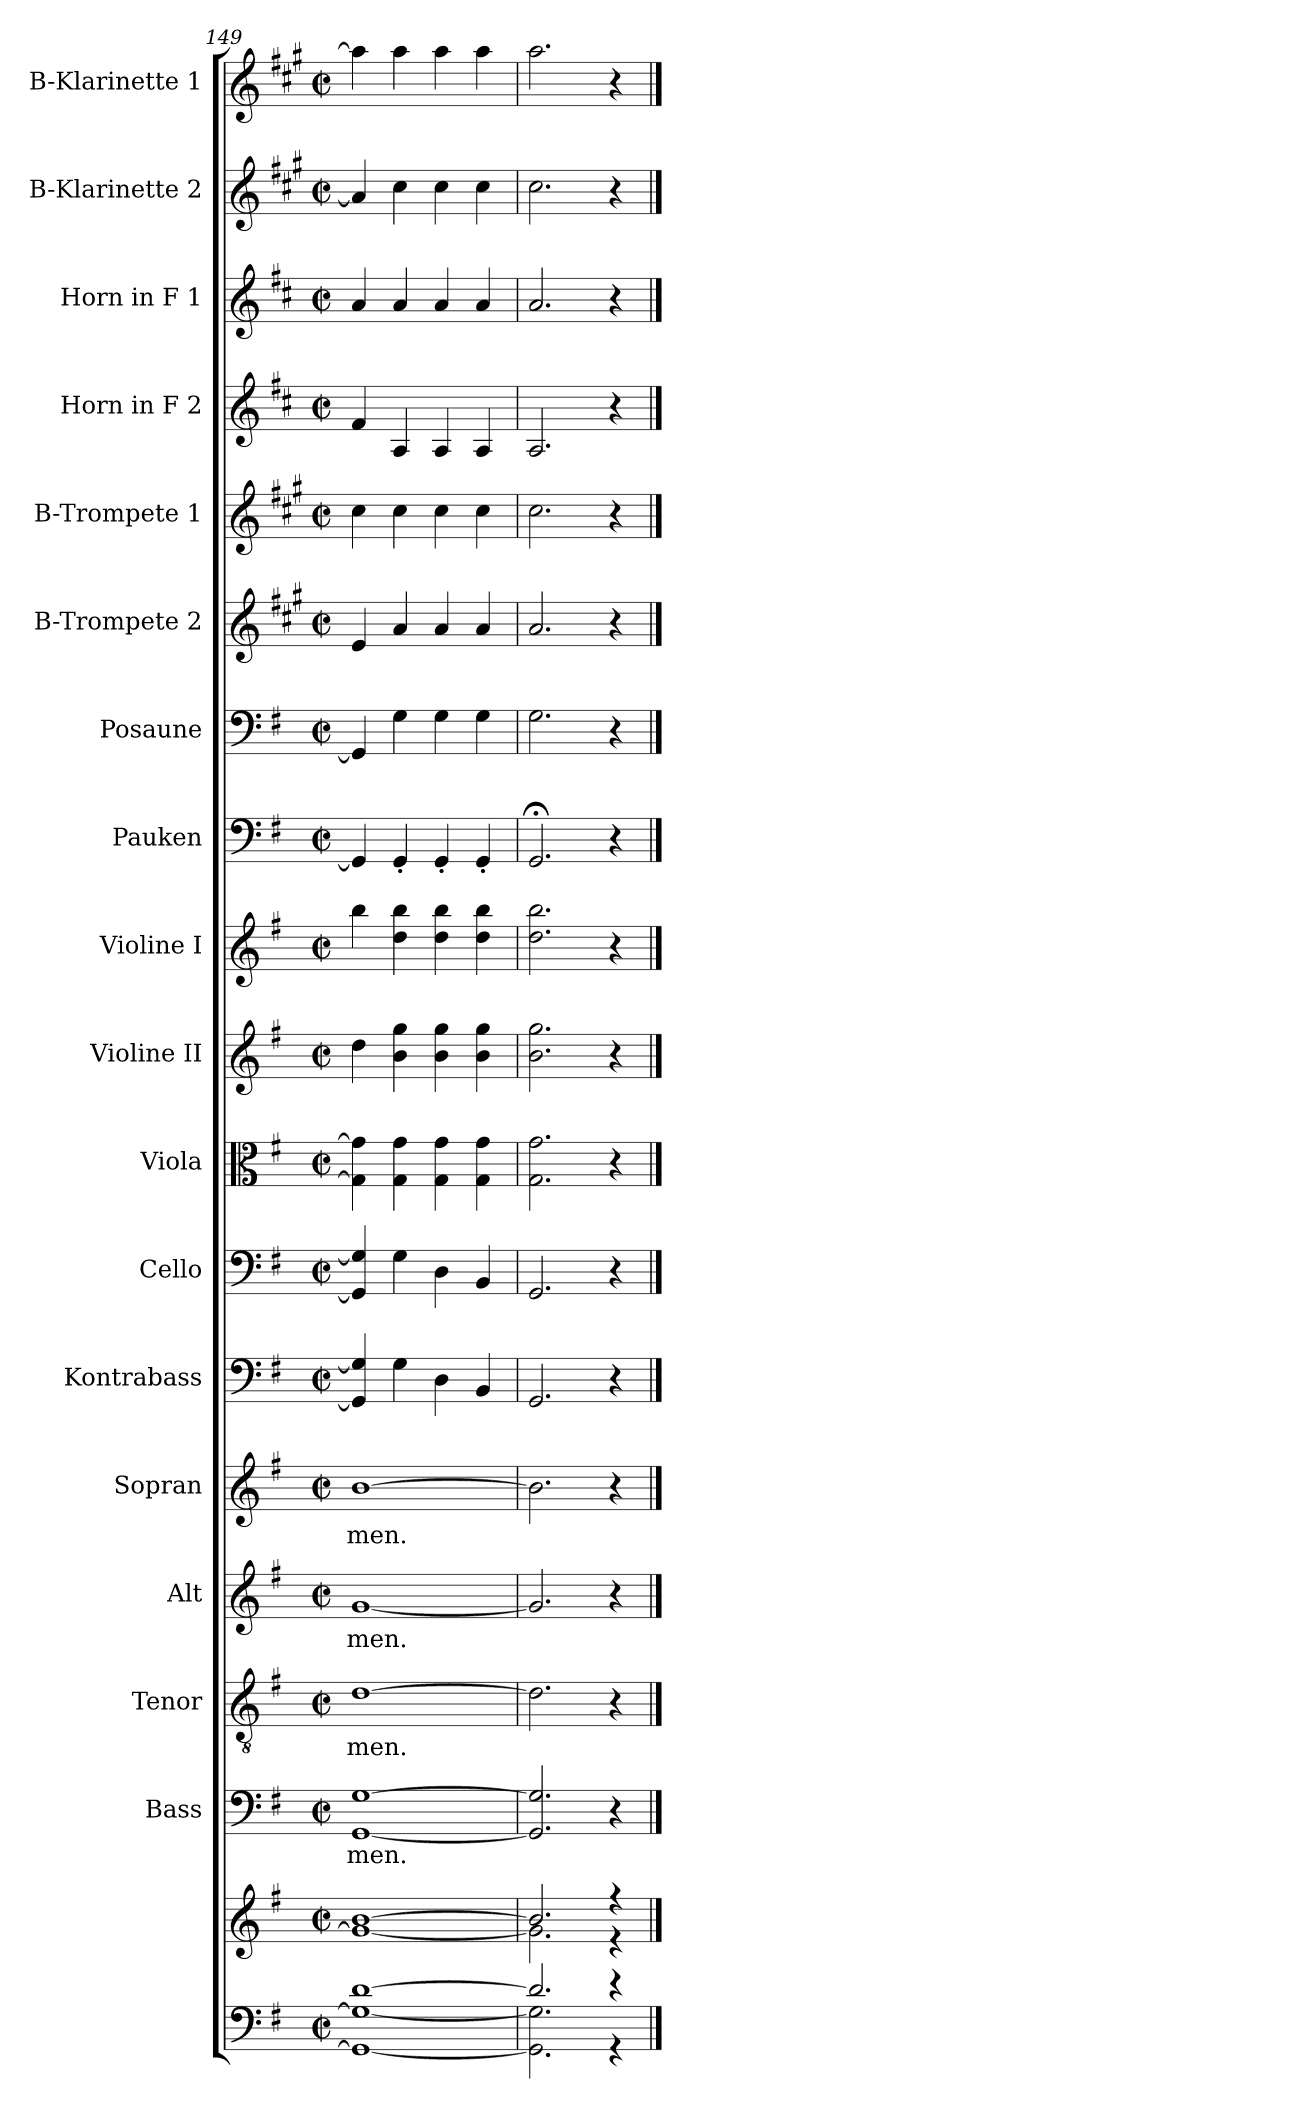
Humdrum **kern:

**kern	**kern	**kern	**text	**kern	**text	**kern	**text	**kern	**text	**kern	**kern	**kern	**kern	**kern	**kern	**kern	**kern	**kern	**kern	**kern	**kern	**kern
*part18	*part18	*part17	*part17	*part16	*part16	*part15	*part15	*part14	*part14	*part13	*part12	*part11	*part10	*part9	*part8	*part7	*part6	*part5	*part4	*part3	*part2	*part1
*staff19	*staff18	*staff17	*staff17	*staff16	*staff16	*staff15	*staff15	*staff14	*staff14	*staff13	*staff12	*staff11	*staff10	*staff9	*staff8	*staff7	*staff6	*staff5	*staff4	*staff3	*staff2	*staff1
*	*	*I"Bass	*	*I"Tenor	*	*I"Alt	*	*I"Sopran	*	*I"Kontrabass	*I"Cello	*I"Viola	*I"Violine II	*I"Violine I	*I"Pauken	*I"Posaune	*I"B-Trompete 2	*I"B-Trompete 1	*I"Horn in F 2	*I"Horn in F 1	*I"B-Klarinette 2	*I"B-Klarinette 1
*	*	*I'B.	*	*I'T.	*	*I'A.	*	*I'S.	*	*I'Kb.	*	*I'Vla.	*I'Vl. II	*I'Vl. I	*I'Pk.	*I'Pos.	*I'B Trp. 2	*I'B Trp. 1	*	*	*I'B Kl. 2	*I'B Kl. 1
*clefF4	*clefG2	*clefF4	*	*clefGv2	*	*clefG2	*	*clefG2	*	*clefF4	*clefF4	*clefC3	*clefG2	*clefG2	*clefF4	*clefF4	*clefG2	*clefG2	*clefG2	*clefG2	*clefG2	*clefG2
*	*	*	*	*	*	*	*	*	*	*ITrd7c12	*	*	*	*	*	*	*ITrd1c2	*ITrd1c2	*ITrd4c7	*ITrd4c7	*ITrd1c2	*ITrd1c2
*k[f#]	*k[f#]	*k[f#]	*	*k[f#]	*	*k[f#]	*	*k[f#]	*	*k[f#]	*k[f#]	*k[f#]	*k[f#]	*k[f#]	*k[f#]	*k[f#]	*k[f#]	*k[f#]	*k[f#]	*k[f#]	*k[f#]	*k[f#]
*G:	*G:	*G:	*	*G:	*	*G:	*	*G:	*	*G:	*G:	*G:	*G:	*G:	*G:	*G:	*G:	*G:	*G:	*G:	*G:	*G:
*M2/2	*M2/2	*M2/2	*	*M2/2	*	*M2/2	*	*M2/2	*	*M2/2	*M2/2	*M2/2	*M2/2	*M2/2	*M2/2	*M2/2	*M2/2	*M2/2	*M2/2	*M2/2	*M2/2	*M2/2
*met(c|)	*met(c|)	*met(c|)	*	*met(c|)	*	*met(c|)	*	*met(c|)	*	*met(c|)	*met(c|)	*met(c|)	*met(c|)	*met(c|)	*met(c|)	*met(c|)	*met(c|)	*met(c|)	*met(c|)	*met(c|)	*met(c|)	*met(c|)
=149	=149	=149	=149	=149	=149	=149	=149	=149	=149	=149	=149	=149	=149	=149	=149	=149	=149	=149	=149	=149	=149	=149
*^	*^	*	*	*	*	*	*	*	*	*	*	*	*	*	*	*	*	*	*	*	*	*
!	!	!	!	!	!LO:LY:b	!	!LO:LY:b	!	!LO:LY:b	!	!LO:LY:b	!	!	!	!	!	!	!	!	!	!	!	!	!
[>1d	1GG_ 1G_	[>1b	1g_	[1GG [1G	-men.	[1d	-men.	[1g	-men.	[1b	-men.	4GGG/] 4GG/]	4GG/] 4G/]	4G\] 4g\]	4dd\	4bb\	4GG/]	4GG/]	4d/	4b\	4B/	4d/	4g/]	4gg\]
.	.	.	.	.	.	.	.	.	.	.	.	4GG\	4G\	4G\ 4g\	4b\ 4gg\	4dd\ 4bb\	4GG'</	4G\	4g/	4b\	4D/	4d/	4b\	4gg\
.	.	.	.	.	.	.	.	.	.	.	.	4DD\	4D\	4G\ 4g\	4b\ 4gg\	4dd\ 4bb\	4GG'</	4G\	4g/	4b\	4D/	4d/	4b\	4gg\
.	.	.	.	.	.	.	.	.	.	.	.	4BBB/	4BB/	4G\ 4g\	4b\ 4gg\	4dd\ 4bb\	4GG'</	4G\	4g/	4b\	4D/	4d/	4b\	4gg\
=150	=150	=150	=150	=150	=150	=150	=150	=150	=150	=150	=150	=150	=150	=150	=150	=150	=150	=150	=150	=150	=150	=150	=150	=150
2.d/]	2.GG\] 2.G\]	2.b/]	2.g\]	2.GG/] 2.G/]	.	2.d\]	.	2.g/]	.	2.b\]	.	2.GGG/	2.GG/	2.G\ 2.g\	2.b\ 2.gg\	2.dd\ 2.bb\	2.GG;</	2.G\	2.g/	2.b\	2.D/	2.d/	2.b\	2.gg\
4r	4r	4r	4r	4r	.	4r	.	4r	.	4r	.	4r	4r	4r	4r	4r	4r	4r	4r	4r	4r	4r	4r	4r
*v	*v	*	*	*	*	*	*	*	*	*	*	*	*	*	*	*	*	*	*	*	*	*	*	*
*	*v	*v	*	*	*	*	*	*	*	*	*	*	*	*	*	*	*	*	*	*	*	*	*
==	==	==	==	==	==	==	==	==	==	==	==	==	==	==	==	==	==	==	==	==	==	==
*-	*-	*-	*-	*-	*-	*-	*-	*-	*-	*-	*-	*-	*-	*-	*-	*-	*-	*-	*-	*-	*-	*-
